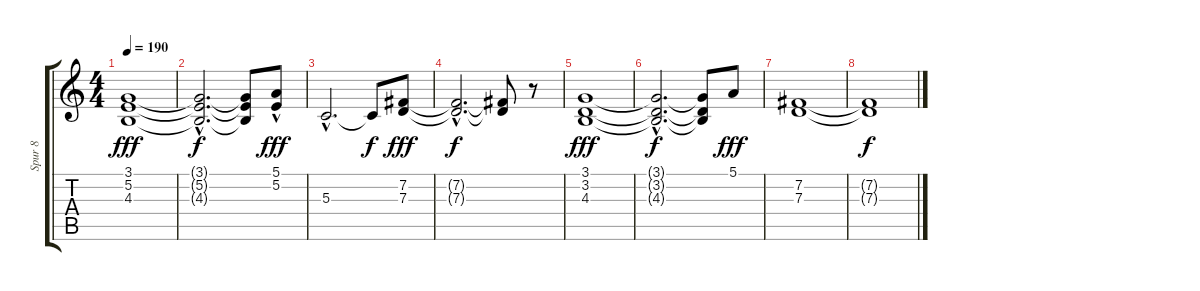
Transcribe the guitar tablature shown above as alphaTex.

\track ("Spur 8" "Spur 8") {instrument synthstrings1}
\staff {score tabs}
\tuning (E4 B3 G3 D3 A2 E2) {hide}
\ts (4 4)
\tempo 190
\clef g2
\ks c
(3.1 5.2 4.3).1{dy fff} |
(3.1{hac t} 5.2{hac t} 4.3{hac t}).2{d dy f} (3.1{t} 5.2{t} 4.3{t}).8 (5.1 5.2{hac}).8{dy fff} |
5.3{hac}.2{d} 5.3{t}.8{dy f} (7.2 7.3).8{dy fff} |
(7.2{hac t} 7.3{hac t}).2{d dy f} (7.2{t} 7.3{t}).8 r.8 |
(3.1 3.2 4.3).1{dy fff} |
(3.1{hac t} 3.2{hac t} 4.3{hac t}).2{d dy f} (3.1{t} 3.2{t} 4.3{t}).8 5.1.8{dy fff} |
(7.2 7.3).1 |
(7.2{t} 7.3{t}).1{dy f}
